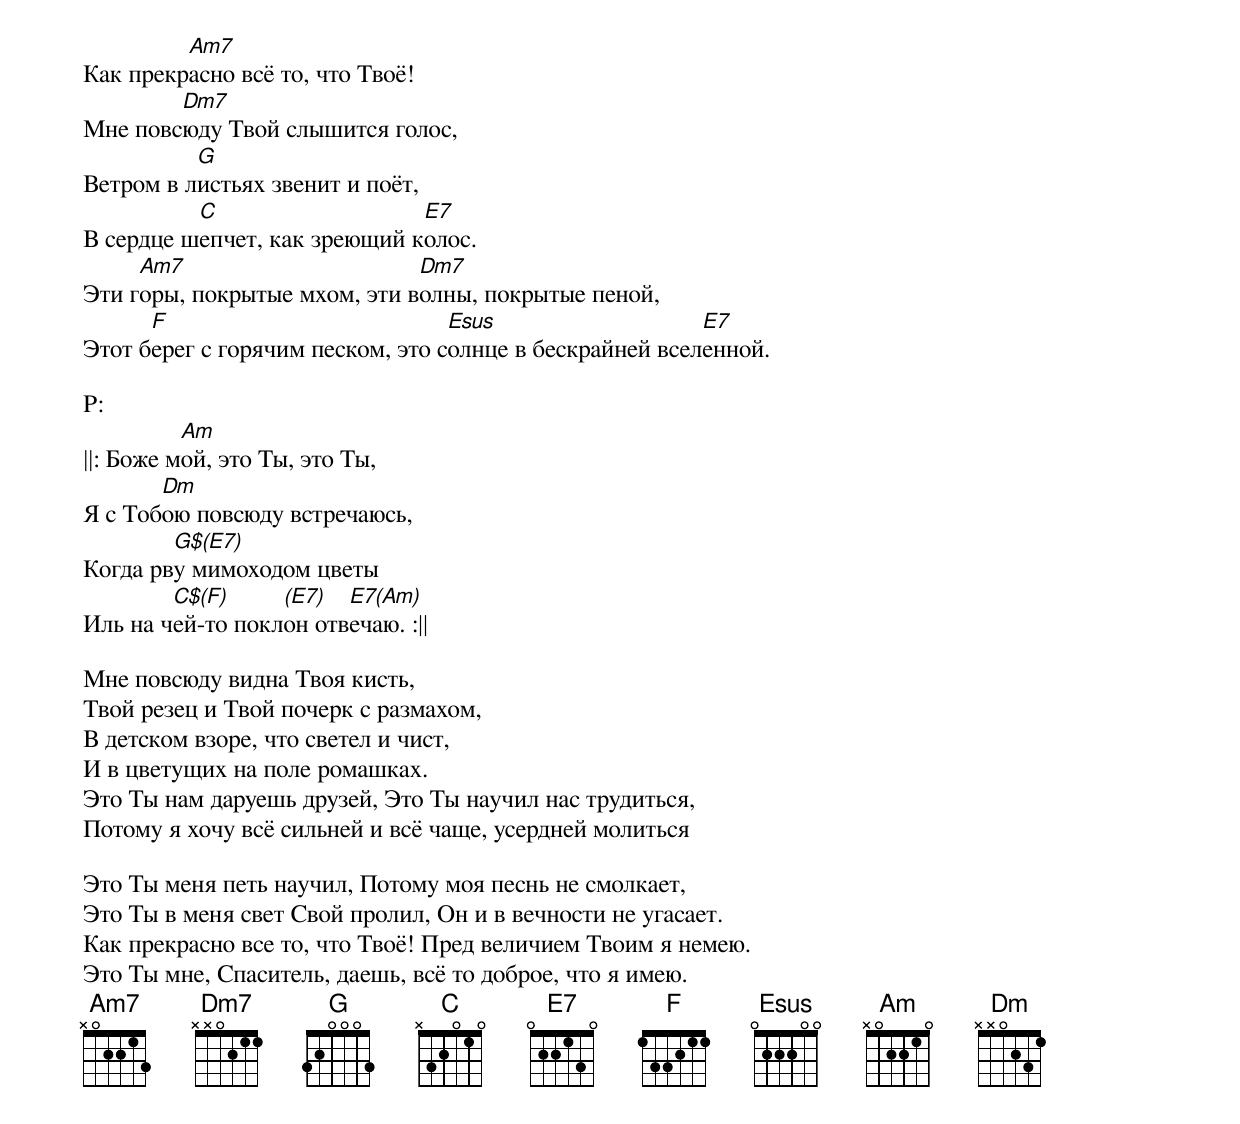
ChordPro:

Как прекр[Am7]асно всё то, что Твоё!
Мне повс[Dm7]юду Твой слышится голос,
Ветром в л[G]истьях звенит и поёт,
В сердце ш[C]епчет, как зреющий к[E7]олос.
Эти г[Am7]оры, покрытые мхом, эти в[Dm7]олны, покрытые пеной,
Этот б[F]ерег с горячим песком, это с[Esus]олнце в бескрайней всел[E7]енной.

P:
||: Боже м[Am]ой, это Ты, это Ты,
Я с Тоб[Dm]ою повсюду встречаюсь,
Когда рв[G$(E7)]у мимоходом цветы
Иль на ч[C$(F)]ей-то покл[(E7)]он отв[E7(Am)]ечаю. :||

Мне повсюду видна Твоя кисть,
Твой резец и Твой почерк с размахом,
В детском взоре, что светел и чист,
И в цветущих на поле ромашках.
Это Ты нам даруешь друзей, Это Ты научил нас трудиться,
Потому я хочу всё сильней и всё чаще, усердней молиться

Это Ты меня петь научил, Потому моя песнь не смолкает,
Это Ты в меня свет Свой пролил, Он и в вечности не угасает.
Как прекрасно все то, что Твоё! Пред величием Твоим я немею.
Это Ты мне, Спаситель, даешь, всё то доброе, что я имею.
